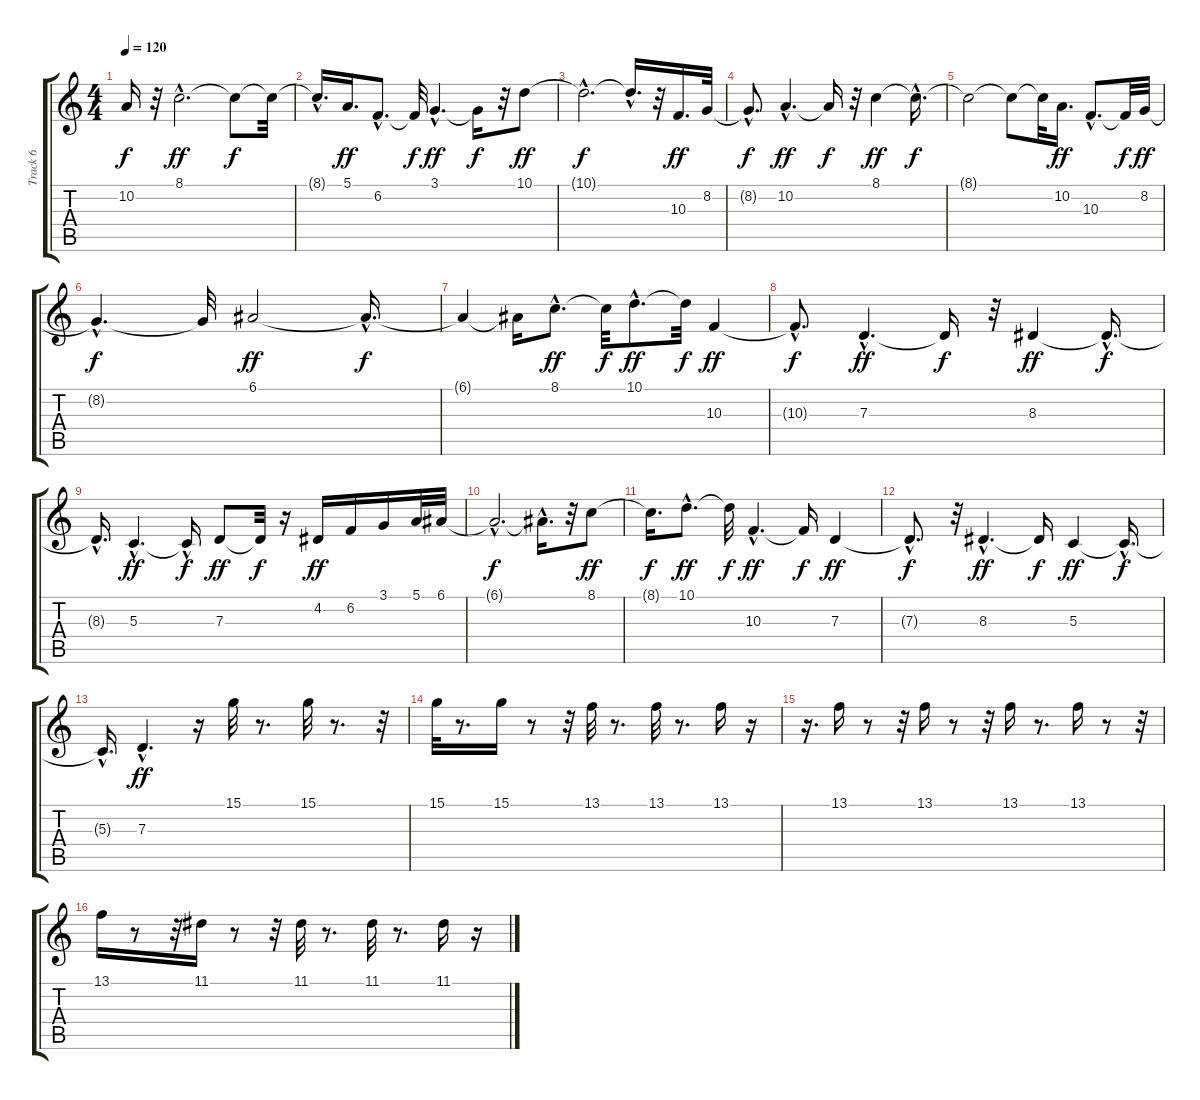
\track ("Track 6" "Track 6") {instrument electricgrandpiano}
\staff {score tabs}
\tuning (E4 B3 G3 D3 A2 E2) {hide}
\ts (4 4)
\tempo 120
\clef g2
\ks c
10.2{t}.16{dy f} r.32 8.1{hac}.2{d dy ff} 8.1{t}.8{dy f} 8.1{t}.32 |
8.1{hac t}.16{d} 5.1.16{d dy ff} 6.2{hac}.8{d} 6.2{t}.32{dy f} 3.1{hac}.4{d dy ff} 3.1{t}.16{dy f} r.32 10.1.8{dy ff} |
10.1{hac t}.2{d dy f} 10.1{hac t}.16{d} r.32 10.3.16{d dy ff} 8.2.32 |
8.2{hac t}.8{d dy f} 10.2{hac}.4{d dy ff} 10.2{t}.16{dy f} r.32 8.1.4{dy ff} 8.1{hac t}.16{d dy f} |
8.1{t}.2 8.1{t}.8 8.1{t}.32 10.2.16{d dy ff} 10.3{hac}.8{d} 10.3{t}.32{dy f} 8.2.32{dy ff} |
8.2{hac t}.4{d dy f} 8.2{t}.32 6.1.2{dy ff} 6.1{hac t}.16{d dy f} |
6.1{t}.4 6.1{t}.16 8.1{hac}.8{d dy ff} 8.1{t}.32{dy f} 10.1{hac}.8{d dy ff} 10.1{t}.32{dy f} 10.3.4{dy ff} |
10.3{hac t}.8{d dy f} 7.3{hac}.4{d dy ff} 7.3{t}.16{dy f} r.32 8.3.4{dy ff} 8.3{hac t}.16{d dy f} |
8.3{hac t}.16{d} 5.3{hac}.4{d dy ff} 5.3{hac t}.16{dy f} 7.3.8{dy ff} 7.3{t}.32{dy f} r.16 4.2.16{dy ff} 6.2.16 3.1.16 5.1.32 6.1.32 |
6.1{hac t}.2{d dy f} 6.1{hac t}.16{d} r.32 8.1.8{dy ff} |
8.1{t}.16{d dy f} 10.1{hac}.8{d dy ff} 10.1{t}.32{dy f} 10.3{hac}.4{d dy ff} 10.3{t}.16{dy f} 7.3.4{dy ff} |
7.3{hac t}.8{d dy f} r.32 8.3{hac}.4{d dy ff} 8.3{t}.16{dy f} 5.3.4{dy ff} 5.3{hac t}.16{d dy f} |
5.3{hac t}.16{d} 7.3{hac}.4{d dy ff} r.16 15.1.32 r.8{d} 15.1.32 r.8{d} r.32 |
15.1.32 r.8{d} 15.1.16 r.8 r.32 13.1.32 r.8{d} 13.1.32 r.8{d} 13.1.16 r.16 |
r.16{d} 13.1.16 r.8 r.32 13.1.16 r.8 r.32 13.1.16 r.8{d} 13.1.16 r.8 r.32 |
13.1.16 r.8 r.32 11.1.16 r.8 r.32 11.1.32 r.8{d} 11.1.32 r.8{d} 11.1.16 r.16
